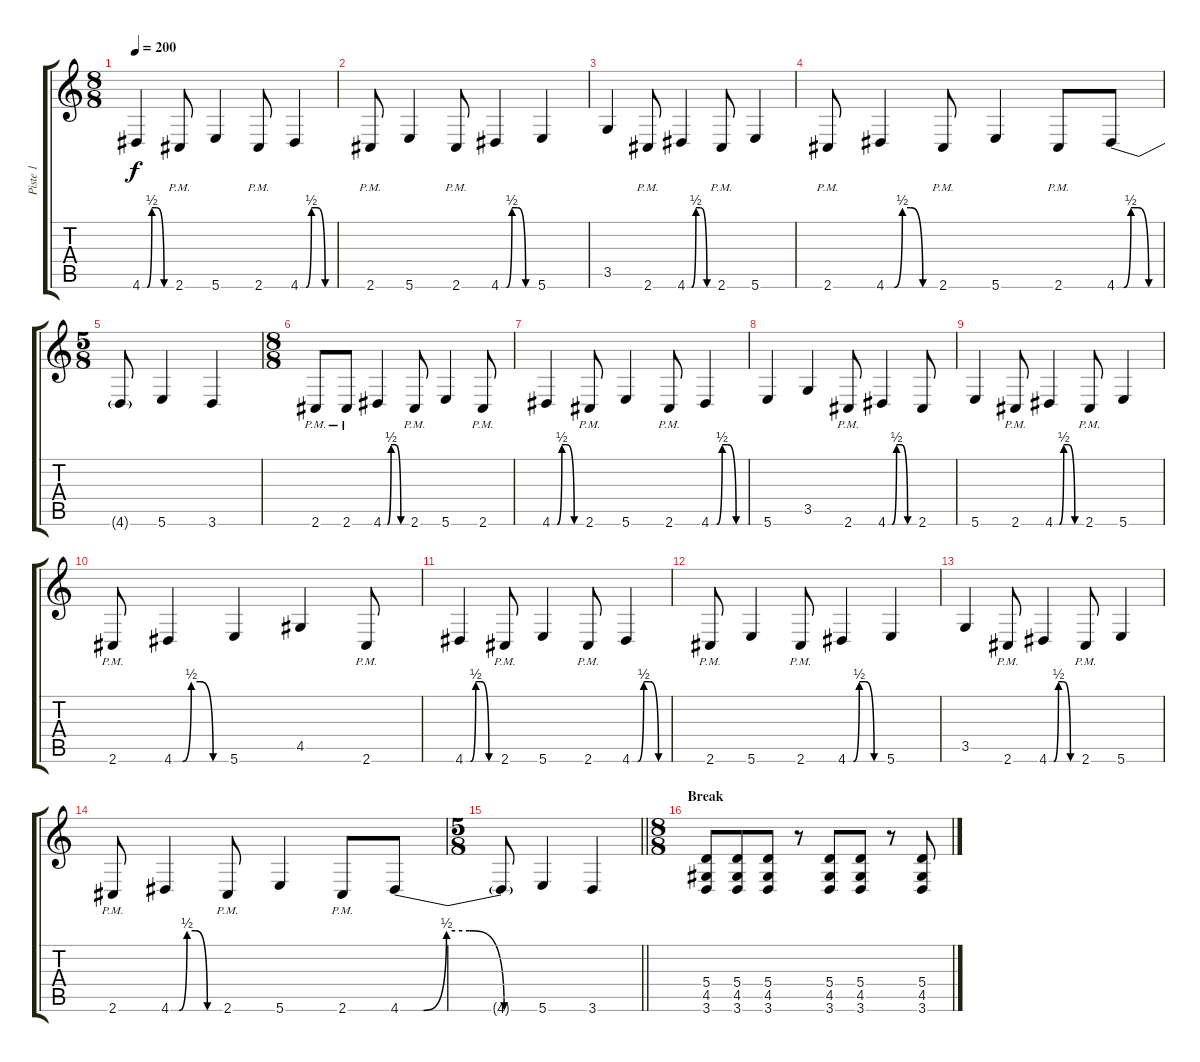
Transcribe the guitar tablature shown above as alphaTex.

\track ("Piste 1" "Piste 1") {instrument distortionguitar}
\staff {score tabs}
\tuning (B3 Gb3 D3 A2 E2 B1) {hide}
\ts (8 8)
\tempo 200
\clef g2
\ks c
4.6{be (custom 0 0 10 0 20 2 30 2 45 0 60 0)}.4{dy f} 2.6{pm}.8 5.6.4 2.6{pm}.8 4.6{be (custom 0 0 10 0 20 2 30 2 45 0 60 0)}.4 |
2.6{pm}.8 5.6.4 2.6{pm}.8 4.6{be (custom 0 0 10 0 20 2 30 2 45 0 60 0)}.4 5.6.4 |
3.5.4 2.6{pm}.8 4.6{be (custom 0 0 10 0 20 2 30 2 45 0 60 0)}.4 2.6{pm}.8 5.6.4 |
2.6{pm}.8 4.6{be (custom 0 0 10 0 20 2 30 2 45 0 60 0)}.4 2.6{pm}.8 5.6.4 2.6{pm}.8 4.6{be (custom 0 0 10 0 20 2 30 2 45 0 60 0)}.8 |
\ts (5 8)
4.6{t}.8 5.6.4 3.6.4 |
\ts (8 8)
2.6{pm}.8{volume 14 balance 4} 2.6{pm}.8 4.6{be (custom 0 0 10 0 20 2 30 2 45 0 60 0)}.4 2.6{pm}.8 5.6.4 2.6{pm}.8 |
4.6{be (custom 0 0 10 0 20 2 30 2 45 0 60 0)}.4 2.6{pm}.8 5.6.4 2.6{pm}.8 4.6{be (custom 0 0 10 0 20 2 30 2 45 0 60 0)}.4 |
5.6.4 3.5.4 2.6{pm}.8 4.6{be (custom 0 0 10 0 20 2 30 2 45 0 60 0)}.4 2.6.8 |
5.6.4 2.6{pm}.8 4.6{be (custom 0 0 10 0 20 2 30 2 45 0 60 0)}.4 2.6{pm}.8 5.6.4 |
2.6{pm}.8 4.6{be (custom 0 0 10 0 20 2 30 2 45 0 60 0)}.4 5.6.4 4.5.4 2.6{pm}.8 |
4.6{be (custom 0 0 10 0 20 2 30 2 45 0 60 0)}.4 2.6{pm}.8 5.6.4 2.6{pm}.8 4.6{be (custom 0 0 10 0 20 2 30 2 45 0 60 0)}.4 |
2.6{pm}.8 5.6.4 2.6{pm}.8 4.6{be (custom 0 0 10 0 20 2 30 2 45 0 60 0)}.4 5.6.4 |
3.5.4 2.6{pm}.8 4.6{be (custom 0 0 10 0 20 2 30 2 45 0 60 0)}.4 2.6{pm}.8 5.6.4 |
2.6{pm}.8 4.6{be (custom 0 0 10 0 20 2 30 2 45 0 60 0)}.4 2.6{pm}.8 5.6.4 2.6{pm}.8 4.6{be (custom 0 0 10 0 20 2 30 2 45 0 60 0)}.8 |
\ts (5 8)
\barLineRight lightlight
4.6{t}.8 5.6.4 3.6.4 |
\ts (8 8)
\section ("" "Break")
(5.4 4.5 3.6).8 (5.4 4.5 3.6).8 (5.4 4.5 3.6).8 r.8 (5.4 4.5 3.6).8 (5.4 4.5 3.6).8 r.8 (5.4 4.5 3.6).8
